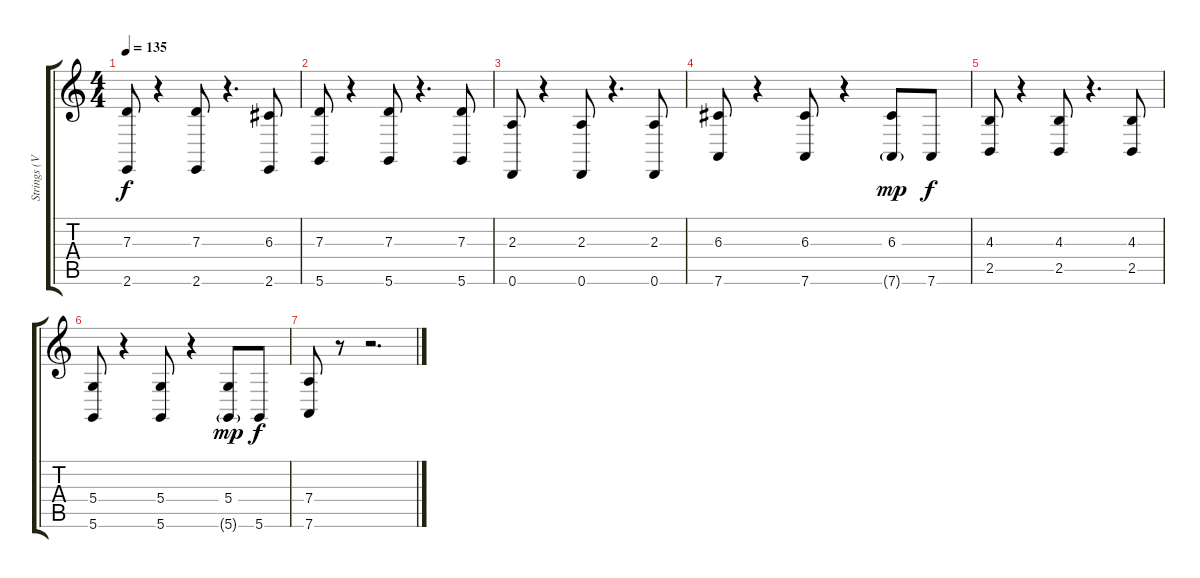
\track ("Strings (Violin + Cello) I" "Strings (V") {instrument stringensemble1}
\staff {score tabs}
\tuning (E4 B3 G3 D3 A2 D2) {hide}
\ts (4 4)
\tempo 135
\clef g2
\ks c
(7.3 2.6).8{dy f} r.4 (7.3 2.6).8 r.4{d} (6.3 2.6).8 |
(7.3 5.6).8 r.4 (7.3 5.6).8 r.4{d} (7.3 5.6).8 |
(2.3 0.6).8 r.4 (2.3 0.6).8 r.4{d} (2.3 0.6).8 |
(6.3 7.6).8 r.4 (6.3 7.6).8 r.4 (6.3 7.6{g}).8{dy mp} 7.6.8{dy f} |
(4.3 2.5).8 r.4 (4.3 2.5).8 r.4{d} (4.3 2.5).8 |
(5.4 5.6).8 r.4 (5.4 5.6).8 r.4 (5.4 5.6{g}).8{dy mp} 5.6.8{dy f} |
(7.4 7.6).8 r.8 r.2{d}
